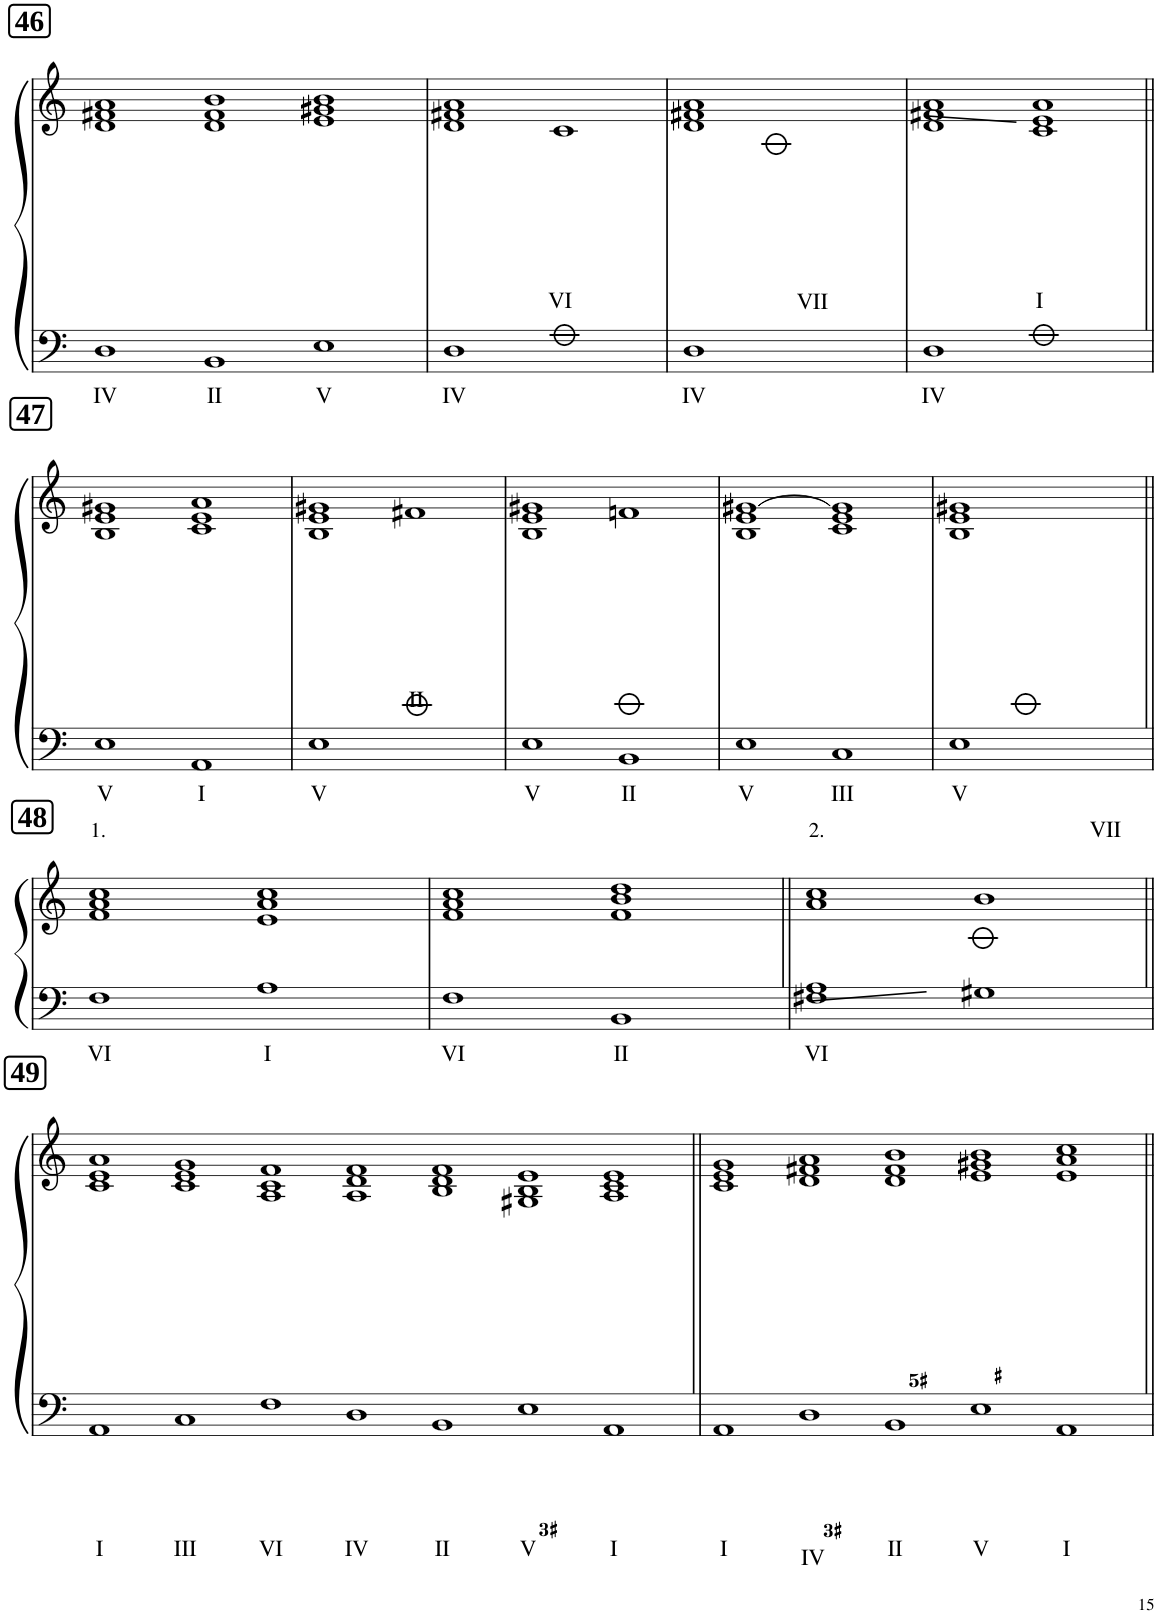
**kern	**text	**text	**kern	**text
*part1	*part1	*part1	*part1	*part1
*staff2	*staff2	*staff2	*staff1	*staff1
*I"Piano	*	*	*	*
*I'Pno	*	*	*	*
!!LO:PB:g=z
*clefF4	*	*	*clefG2	*
*k[]	*	*	*k[]	*
*M12/4	*	*	*M12/4	*
!!LO:REH:place=s1:a:B:cj:fs=14:t=46
=315	=315	=315	=315	=315
!	!LO:LY:b	!	!	!
1D	IV	.	1d 1f#X 1a	.
!	!LO:LY:b	!	!	!
1BB	II	.	1d 1f# 1b	.
!	!LO:LY:b	!	!	!
1E	V	.	1e 1g#X 1b	.
=316	=316	=316	=316	=316
*M8/4	*	*	*M8/4	*
!	!LO:LY:b	!	!	!
1D	IV	.	1d 1f#X 1a	.
!	!	!	!	!LO:LY:b
1ryy	.	.	1c	VI
=317	=317	=317	=317	=317
!	!LO:LY:b	!	!	!LO:LY:b
1D	IV	.	1d 1f#X 1a	VII
1ryy	.	.	1ryy	.
=318	=318	=318	=318	=318
!	!LO:LY:b	!	!	!
1D	IV	.	1d 1f#X 1a	.
!	!	!	!	!LO:LY:b
1ryy	.	.	1c 1e 1a	I
!!LO:LB:g=z
!!LO:REH:place=s1:a:B:cj:fs=14:t=47
=319||	=319||	=319||	=319||	=319||
!	!LO:LY:b	!	!	!
1E	V	.	1B 1e 1g#X	.
!	!LO:LY:b	!	!	!
1AA	I	.	1c 1e 1a	.
=320	=320	=320	=320	=320
!	!LO:LY:b	!	!	!
1E	V	.	1B 1e 1g#X	.
!	!	!	!	!LO:LY:b
1ryy	.	.	1f#X	II
=321	=321	=321	=321	=321
!	!LO:LY:b	!	!	!
1E	V	.	1B 1e 1g#X	.
!	!LO:LY:b	!	!	!
1BB	II	.	1fn	.
=322	=322	=322	=322	=322
!	!LO:LY:b	!	!	!
1E	V	.	1B 1e [1g#X	.
!	!LO:LY:b	!	!	!
1C	III	.	1c 1e 1g#]	.
=323	=323	=323	=323	=323
!	!LO:LY:b	!LO:LY:b	!	!
1E	V	VII	1B 1e 1g#X	.
1ryy	.	.	1ryy	.
!!LO:LB:g=z
!!LO:REH:place=s1:a:B:cj:fs=14:t=48
=324||	=324||	=324||	=324||	=324||
!	!	!	!LO:TX:a:t=1.	!
!	!LO:LY:b	!	!	!
1F	VI	.	1f 1a 1cc	.
!	!LO:LY:b	!	!	!
1A	I	.	1e 1a 1cc	.
=325	=325	=325	=325	=325
!	!LO:LY:b	!	!	!
1F	VI	.	1f 1a 1cc	.
!	!LO:LY:b	!	!	!
1BB	II	.	1f 1b 1dd	.
=326||	=326||	=326||	=326||	=326||
!	!	!	!LO:TX:a:t=2.	!
!	!LO:LY:b	!	!	!
1F#X 1A	VI	.	1a 1cc	.
1G#X	.	.	1b	.
!!LO:LB:g=z
!!LO:REH:place=s1:a:B:cj:fs=14:t=49
=327||	=327||	=327||	=327||	=327||
*M28/4	*	*	*M28/4	*
!	!LO:LY:b	!	!	!
1AA	I	.	1c 1e 1a	.
!	!LO:LY:b	!	!	!
1C	III	.	1c 1e 1g	.
!	!LO:LY:b	!	!	!
1F	VI	.	1A 1c 1f	.
!	!LO:LY:b	!	!	!
1D	IV	.	1A 1d 1f	.
!	!LO:LY:b	!	!	!
1BB	II	.	1B 1d 1f	.
!	!LO:LY:b	!	!	!
1E	V	.	1G#X 1B 1e	.
!	!LO:LY:b	!	!	!
1AA	I	.	1A 1c 1e	.
=328||	=328||	=328||	=328||	=328||
*M20/4	*	*	*M20/4	*
!	!LO:LY:b	!	!	!
1AA	I	.	1c 1e 1g	.
!	!LO:LY:b	!	!	!
1D	IV	.	1d 1f#X 1a	.
!	!LO:LY:b	!	!	!
1BB	II	.	1d 1f# 1b	.
!	!LO:LY:b	!	!	!
1E	V	.	1e 1g#X 1b	.
!	!LO:LY:b	!	!	!
1AA	I	.	1e 1a 1cc	.
=||	=||	=||	=||	=||
*-	*-	*-	*-	*-
